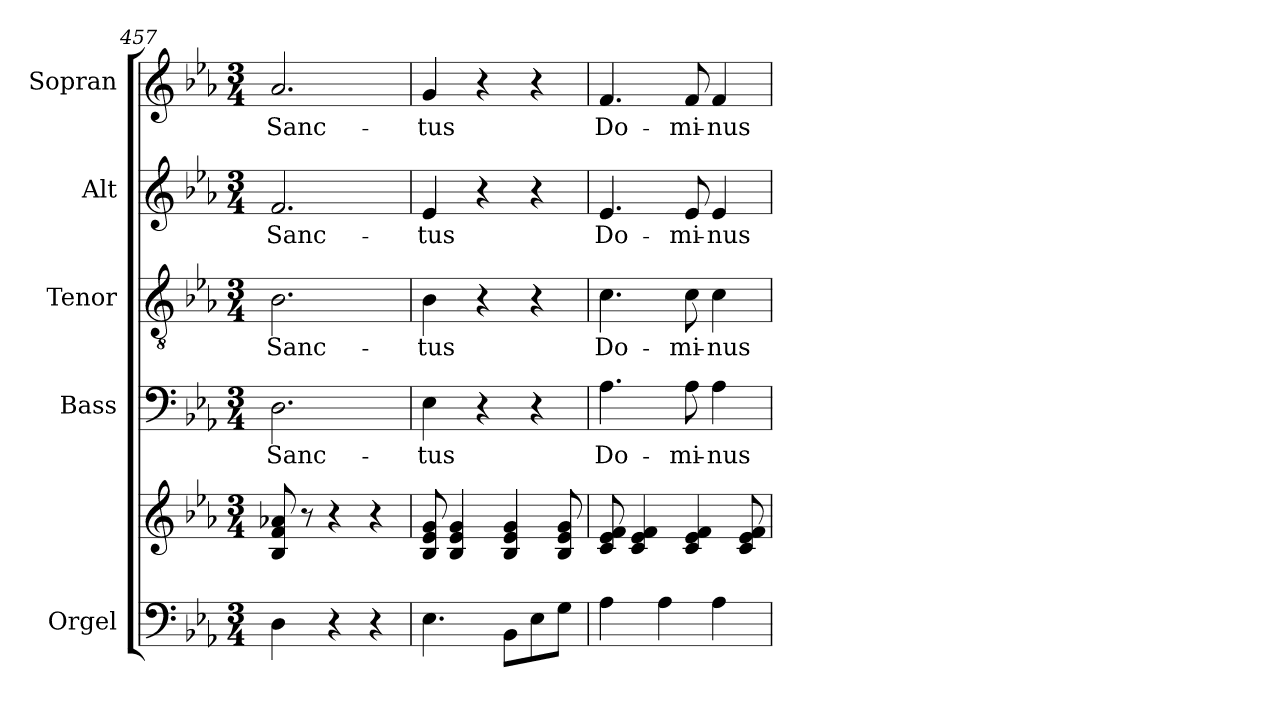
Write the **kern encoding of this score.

**kern	**kern	**kern	**text	**kern	**text	**kern	**text	**kern	**text
*part5	*part5	*part4	*part4	*part3	*part3	*part2	*part2	*part1	*part1
*staff6	*staff5	*staff4	*staff4	*staff3	*staff3	*staff2	*staff2	*staff1	*staff1
*I"Orgel	*	*I"Bass	*	*I"Tenor	*	*I"Alt	*	*I"Sopran	*
*I'Org.	*	*I'B.	*	*I'T.	*	*I'A.	*	*I'S.	*
*clefF4	*clefG2	*clefF4	*	*clefGv2	*	*clefG2	*	*clefG2	*
*k[b-e-a-]	*k[b-e-a-]	*k[b-e-a-]	*	*k[b-e-a-]	*	*k[b-e-a-]	*	*k[b-e-a-]	*
*E-:	*E-:	*E-:	*	*E-:	*	*E-:	*	*E-:	*
*M3/4	*M3/4	*M3/4	*	*M3/4	*	*M3/4	*	*M3/4	*
=457	=457	=457	=457	=457	=457	=457	=457	=457	=457
!	!	!	!LO:LY:b	!	!LO:LY:b	!	!LO:LY:b	!	!LO:LY:b
4D\	8B-/ 8f/ 8a-X/	2.D\	Sanc-	2.B-\	Sanc-	2.f/	Sanc-	2.a-/	Sanc-
.	8r	.	.	.	.	.	.	.	.
4r	4r	.	.	.	.	.	.	.	.
4r	4r	.	.	.	.	.	.	.	.
=458	=458	=458	=458	=458	=458	=458	=458	=458	=458
!	!	!	!LO:LY:b	!	!LO:LY:b	!	!LO:LY:b	!	!LO:LY:b
4.E-\	8B-/ 8e-/ 8g/	4E-\	-tus	4B-\	-tus	4e-/	-tus	4g/	-tus
.	4B-/ 4e-/ 4g/	.	.	.	.	.	.	.	.
.	.	4r	.	4r	.	4r	.	4r	.
8BB-\L	4B-/ 4e-/ 4g/	.	.	.	.	.	.	.	.
8E-\	.	4r	.	4r	.	4r	.	4r	.
8G\J	8B-/ 8e-/ 8g/	.	.	.	.	.	.	.	.
=459	=459	=459	=459	=459	=459	=459	=459	=459	=459
!	!	!	!LO:LY:b	!	!LO:LY:b	!	!LO:LY:b	!	!LO:LY:b
4A-\	8c/ 8e-/ 8f/	4.A-\	Do-	4.c\	Do-	4.e-/	Do-	4.f/	Do-
.	4c/ 4e-/ 4f/	.	.	.	.	.	.	.	.
4A-\	.	.	.	.	.	.	.	.	.
!	!	!	!LO:LY:b	!	!LO:LY:b	!	!LO:LY:b	!	!LO:LY:b
.	4c/ 4e-/ 4f/	8A-\	-mi-	8c\	-mi-	8e-/	-mi-	8f/	-mi-
!	!	!	!LO:LY:b	!	!LO:LY:b	!	!LO:LY:b	!	!LO:LY:b
4A-\	.	4A-\	-nus	4c\	-nus	4e-/	-nus	4f/	-nus
.	8c/ 8e-/ 8f/	.	.	.	.	.	.	.	.
=	=	=	=	=	=	=	=	=	=
*-	*-	*-	*-	*-	*-	*-	*-	*-	*-
